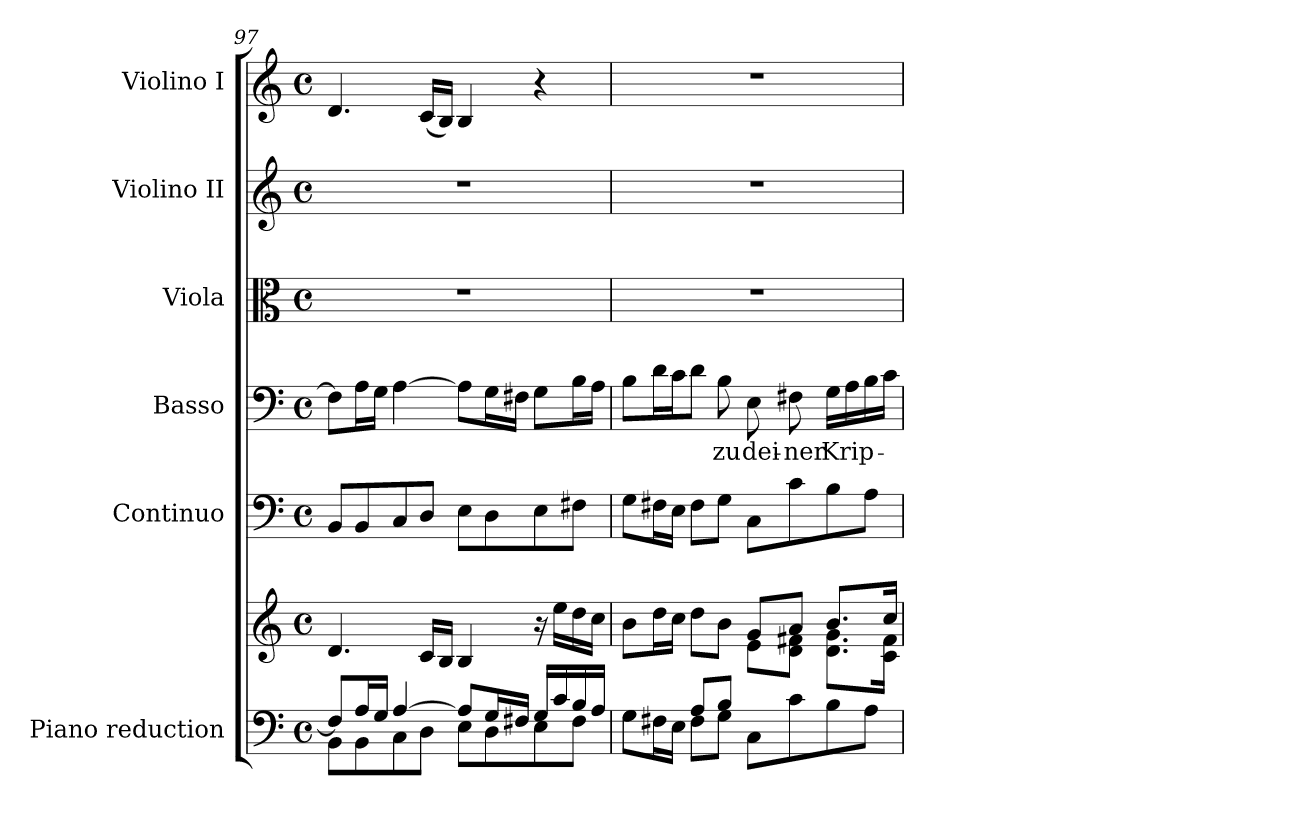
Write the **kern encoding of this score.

**kern	**kern	**kern	**kern	**text	**kern	**kern	**kern
*part6	*part6	*part5	*part4	*part4	*part3	*part2	*part1
*staff7	*staff6	*staff5	*staff4	*staff4	*staff3	*staff2	*staff1
*I"Piano reduction	*	*I"Continuo	*I"Basso	*	*I"Viola	*I"Violino II	*I"Violino I
*I'Pno	*	*	*	*	*I'Vla	*I'Vln	*I'Vln
!!LO:LB:g=z
*clefF4	*clefG2	*clefF4	*clefF4	*	*clefC3	*clefG2	*clefG2
*k[]	*k[]	*k[]	*k[]	*	*k[]	*k[]	*k[]
*M4/4	*M4/4	*M4/4	*M4/4	*	*M4/4	*M4/4	*M4/4
*met(c)	*met(c)	*met(c)	*met(c)	*	*met(c)	*met(c)	*met(c)
=97	=97	=97	=97	=97	=97	=97	=97
*^	*	*	*	*	*	*	*
8F#/L]	8BB\L	4.d/	8BB/L	8F#\L]	.	1r	1r	4.d/
16A/L	8BB\	.	8BB/	16A\L	.	.	.	.
16G/JJ	.	.	.	16G\JJ	.	.	.	.
[4A/	8C\	.	8C/	[4A\	.	.	.	.
.	8D\J	16c/LL	8D/J	.	.	.	.	(16c/LL
.	.	16B/JJ	.	.	.	.	.	16B/JJ)
8A/L]	8E\L	4B/	8E\L	8A\L]	.	.	.	4B/
16G/L	8D\	.	8D\	16G\L	.	.	.	.
16F#X/JJ	.	.	.	16F#X\JJ	.	.	.	.
16G/LL	8E\	16r	8E\	8G\L	.	.	.	4r
16c/	.	16ee\LL	.	.	.	.	.	.
16B/	8F#\J	16dd\	8F#X\J	16B\L	.	.	.	.
16A/JJ	.	16cc\JJ	.	16A\JJ	.	.	.	.
=98	=98	=98	=98	=98	=98	=98	=98	=98
*	*	*^	*	*	*	*	*	*
4G\	8G\L	8b\L	2ryy	8G\L	8B\L	.	1r	1r	1r
.	16F#X\L	16dd\L	.	16F#X\L	16d\L	.	.	.	.
.	16E\JJ	16cc\JJ	.	16E\JJ	16c\J	.	.	.	.
8A/L	8F#\L	8dd\L	.	8F#\L	8d\J	.	.	.	.
!	!	!	!	!	!	!LO:LY:b	!	!	!
8B/J	8G\J	8b\J	.	8G\J	8B\	zu	.	.	.
!	!	!	!	!	!	!LO:LY:b	!	!	!
2ryy	8C\L	8g/L	8e\L	8C\L	8E\	dei-	.	.	.
!	!	!	!	!	!	!LO:LY:b	!	!	!
.	8c\	8a/J	8d\ 8f#X\J	8c\	8F#X\	-ner	.	.	.
!	!	!	!	!	!	!LO:LY:b	!	!	!
.	8B\	8.b/L	8.d\ 8.g\L	8B\	16G\LL	Krip-	.	.	.
.	.	.	.	.	16A\	.	.	.	.
.	8A\J	.	.	8A\J	16B\	.	.	.	.
.	.	16cc/Jk	16c\ 16f#\Jk	.	16c\JJ	.	.	.	.
*v	*v	*	*	*	*	*	*	*	*
*	*v	*v	*	*	*	*	*	*
=	=	=	=	=	=	=	=
*-	*-	*-	*-	*-	*-	*-	*-
